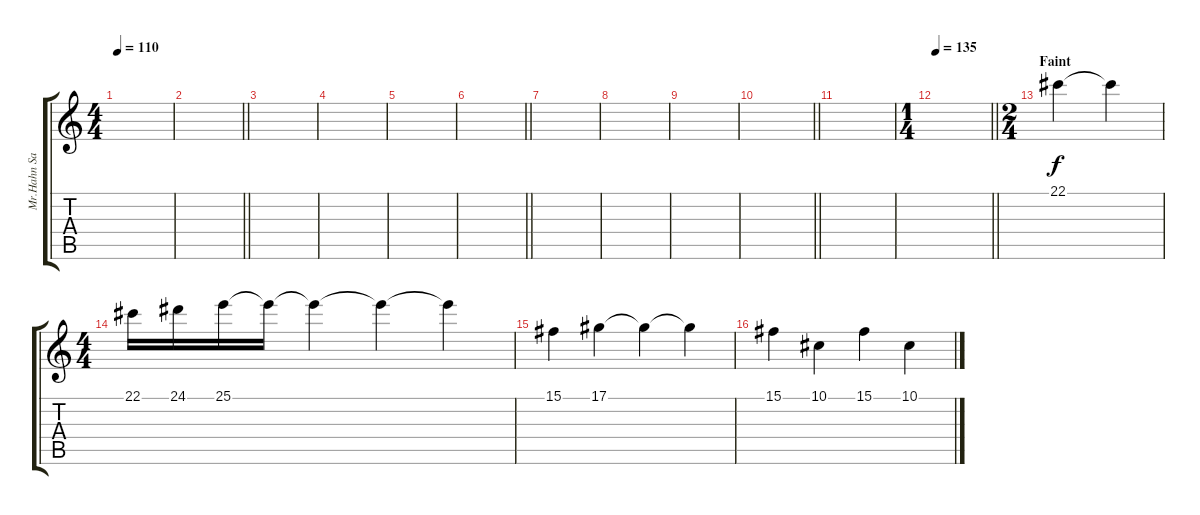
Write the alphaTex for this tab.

\track ("Mr.Hahn Sampler1" "Mr.Hahn Sa") {instrument lead6voice}
\staff {score tabs}
\tuning (Eb4 Bb3 Gb3 Db3 Ab2 Db2) {hide}
\ts (4 4)
\tempo 110
\clef g2
\ks c
|
\barLineRight lightlight
|
|
|
|
\barLineRight lightlight
|
|
|
|
\barLineRight lightlight
|
|
\ts (1 4)
\tempo 135
\barLineRight lightlight
|
\ts (2 4)
\section ("" "Faint")
22.1.4 22.1{t}.4 |
\ts (4 4)
22.1.16 24.1.16 25.1.16 25.1{t}.16 25.1{t}.4 25.1{t}.4 25.1{t}.4 |
15.1.4 17.1.4 17.1{t}.4 17.1{t}.4 |
15.1.4 10.1.4 15.1.4 10.1.4
